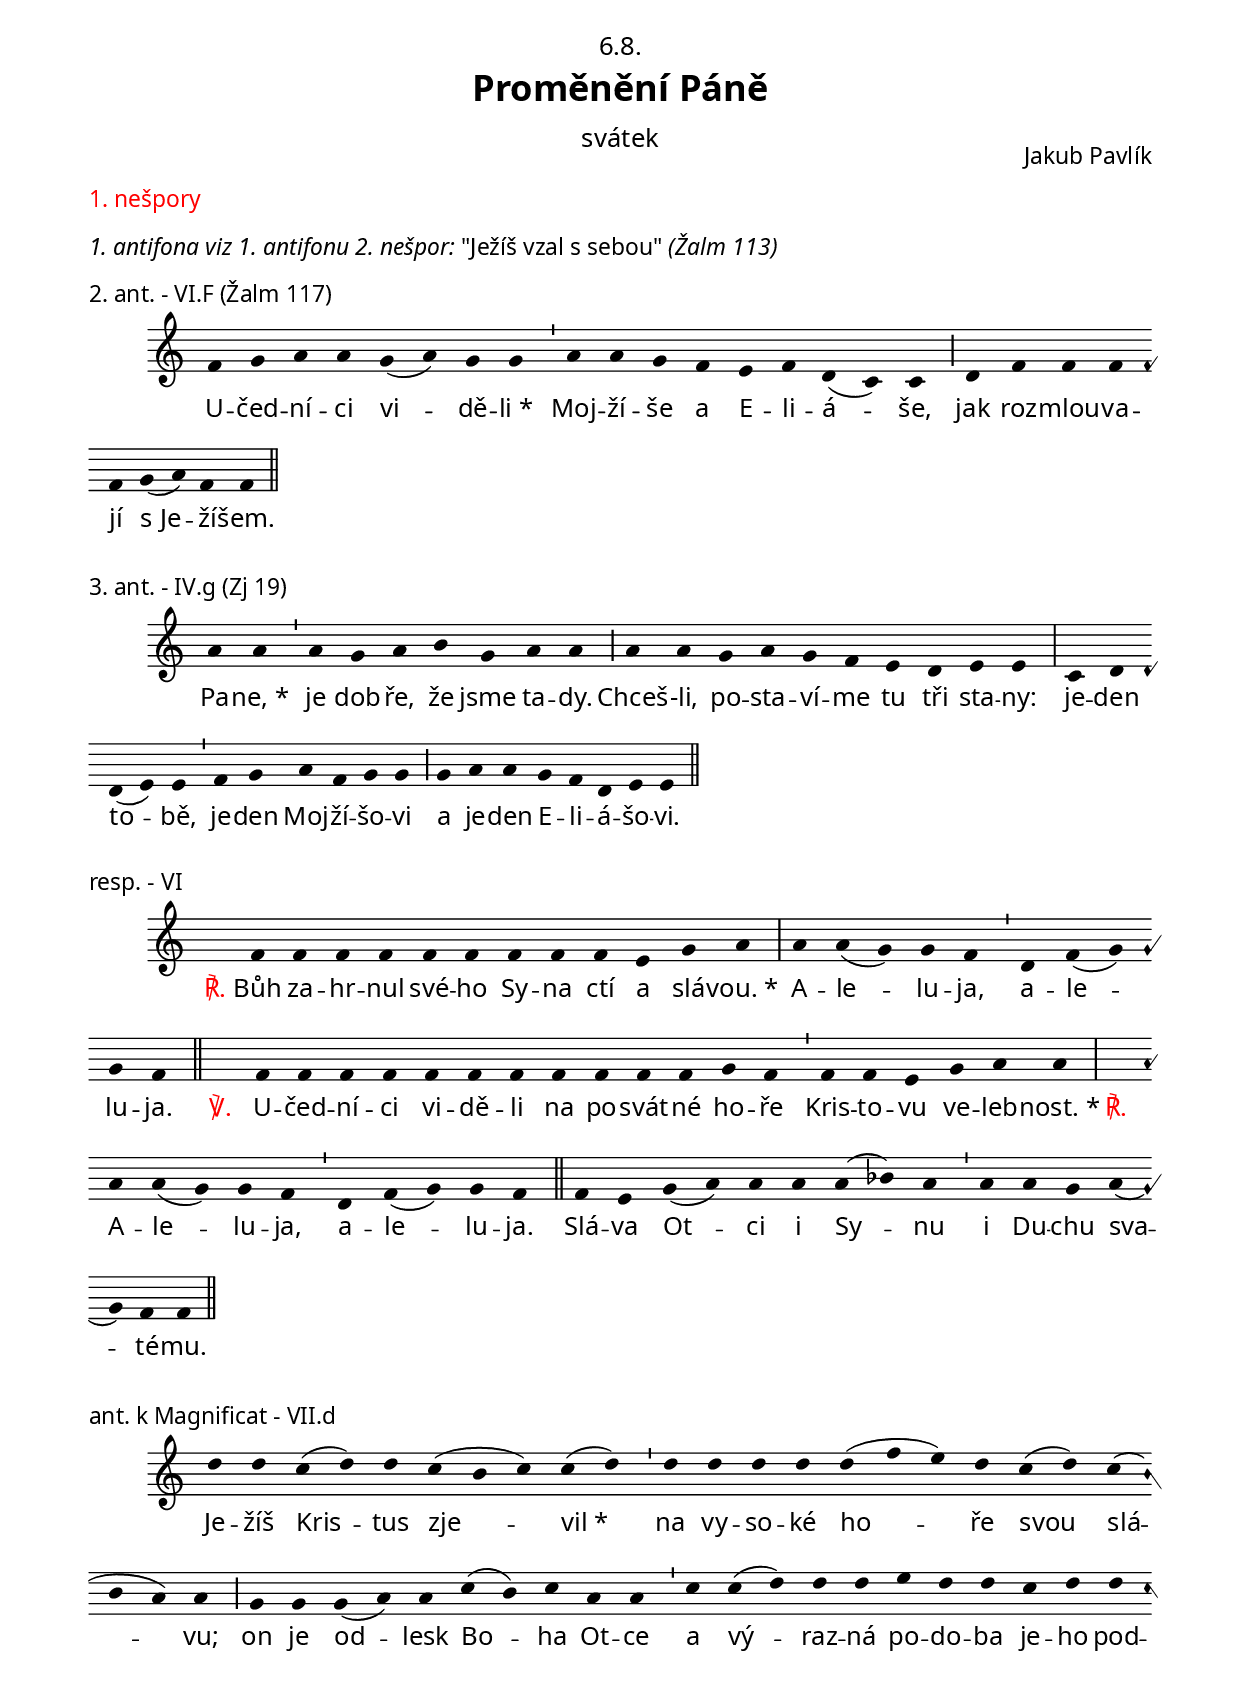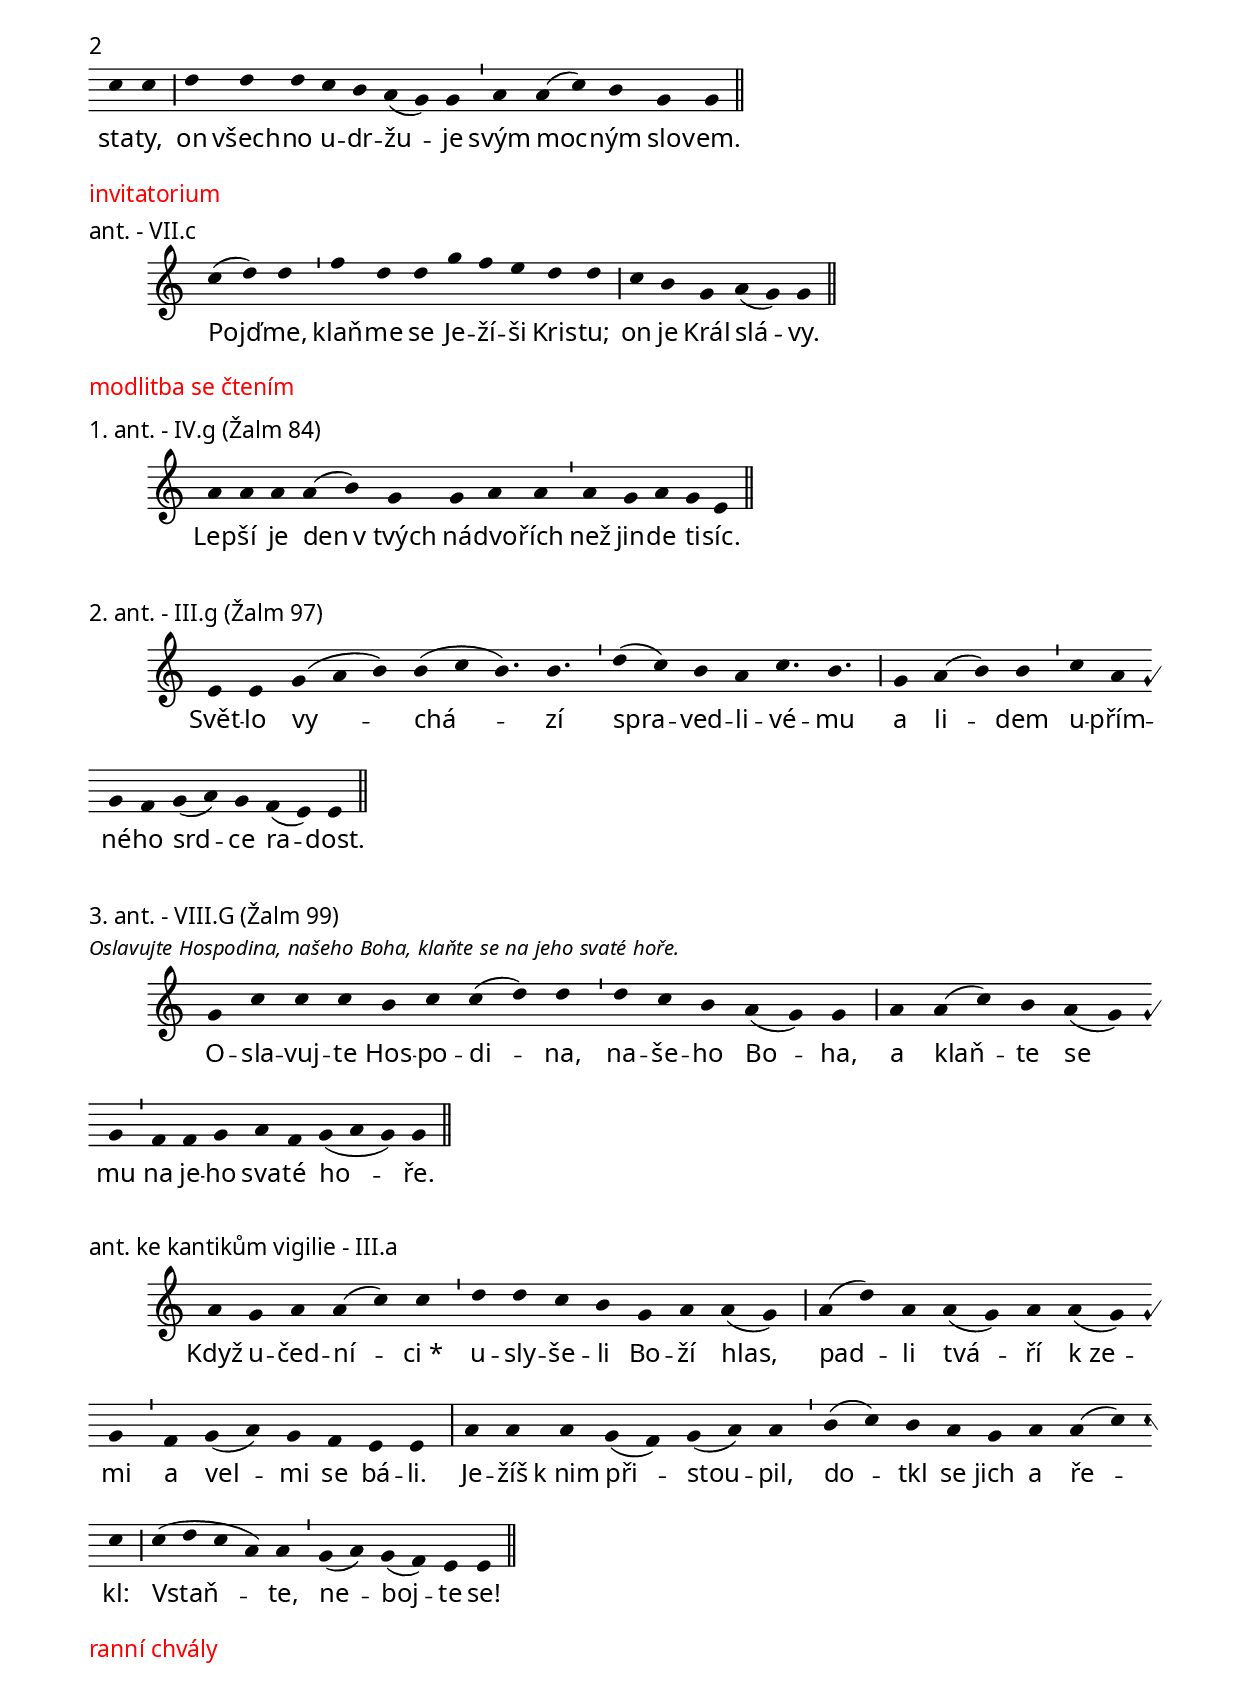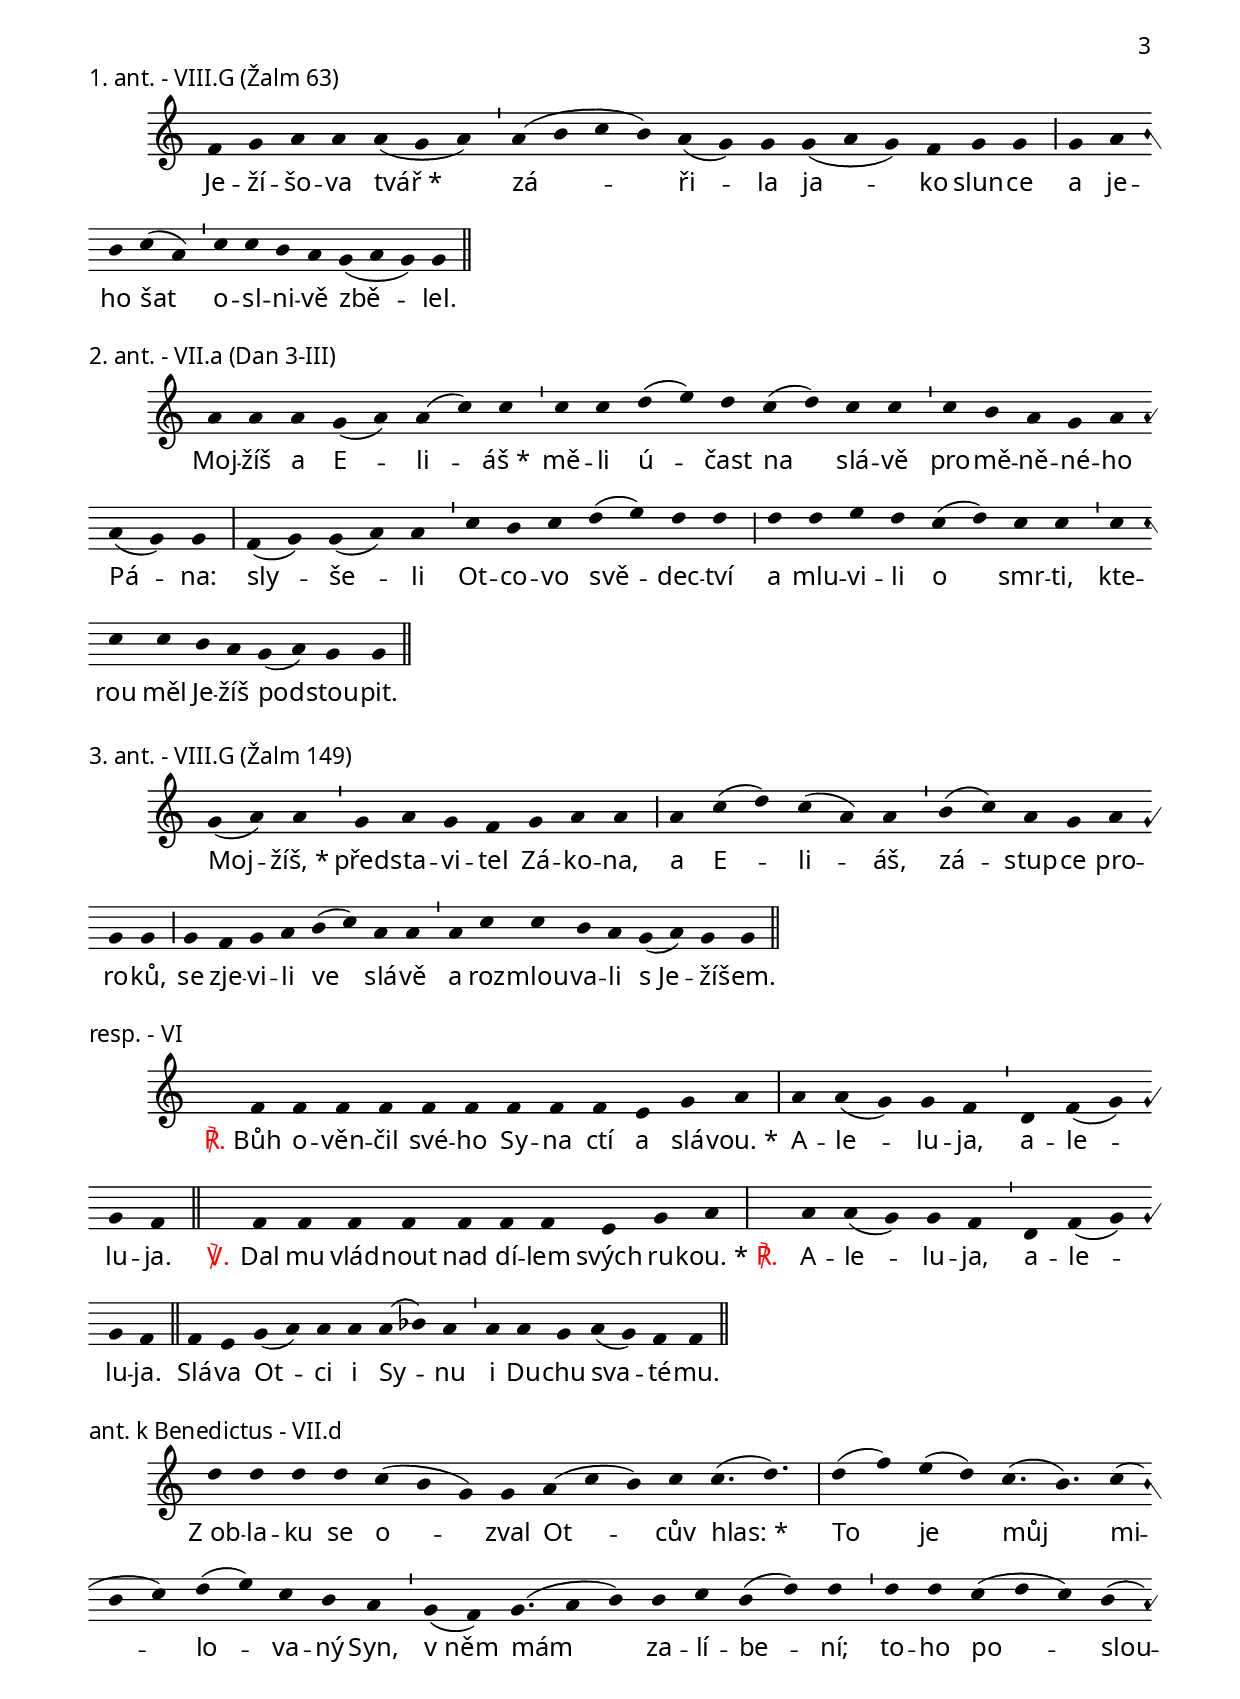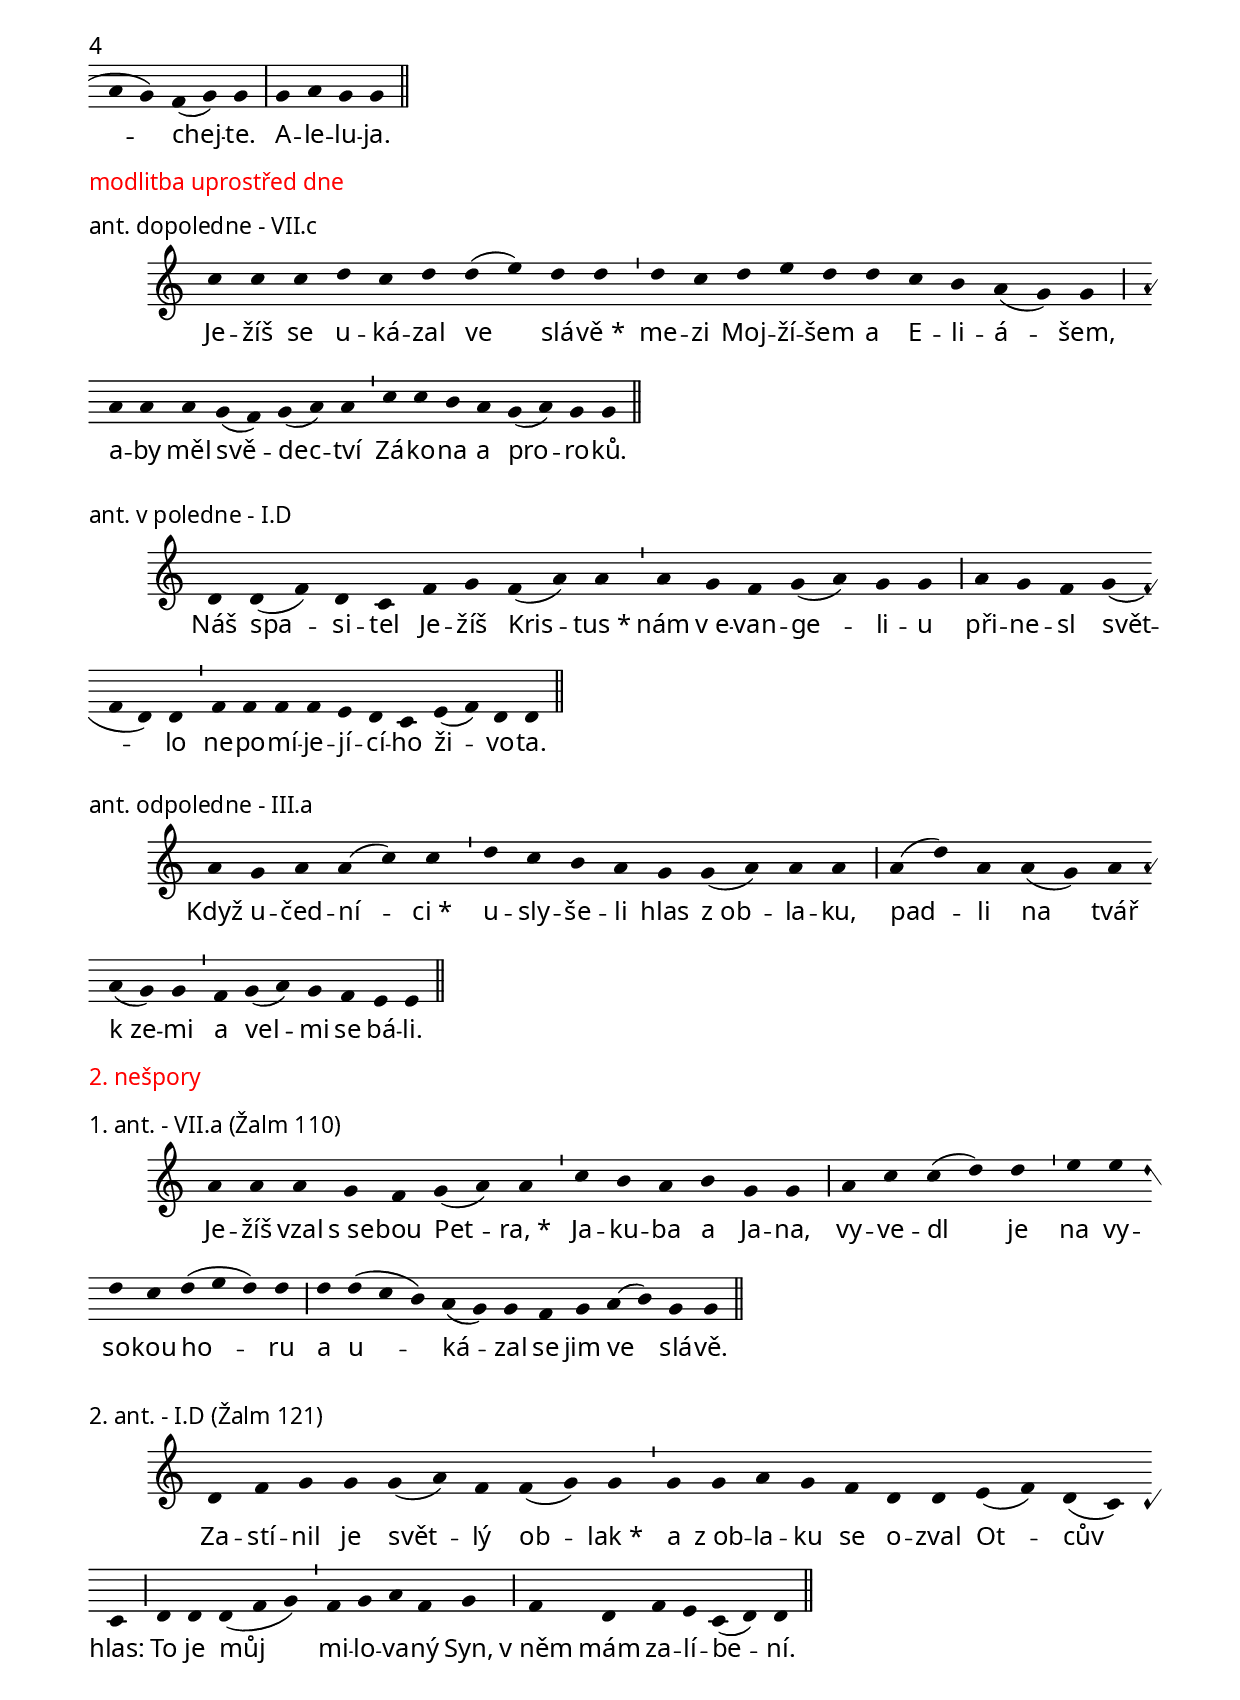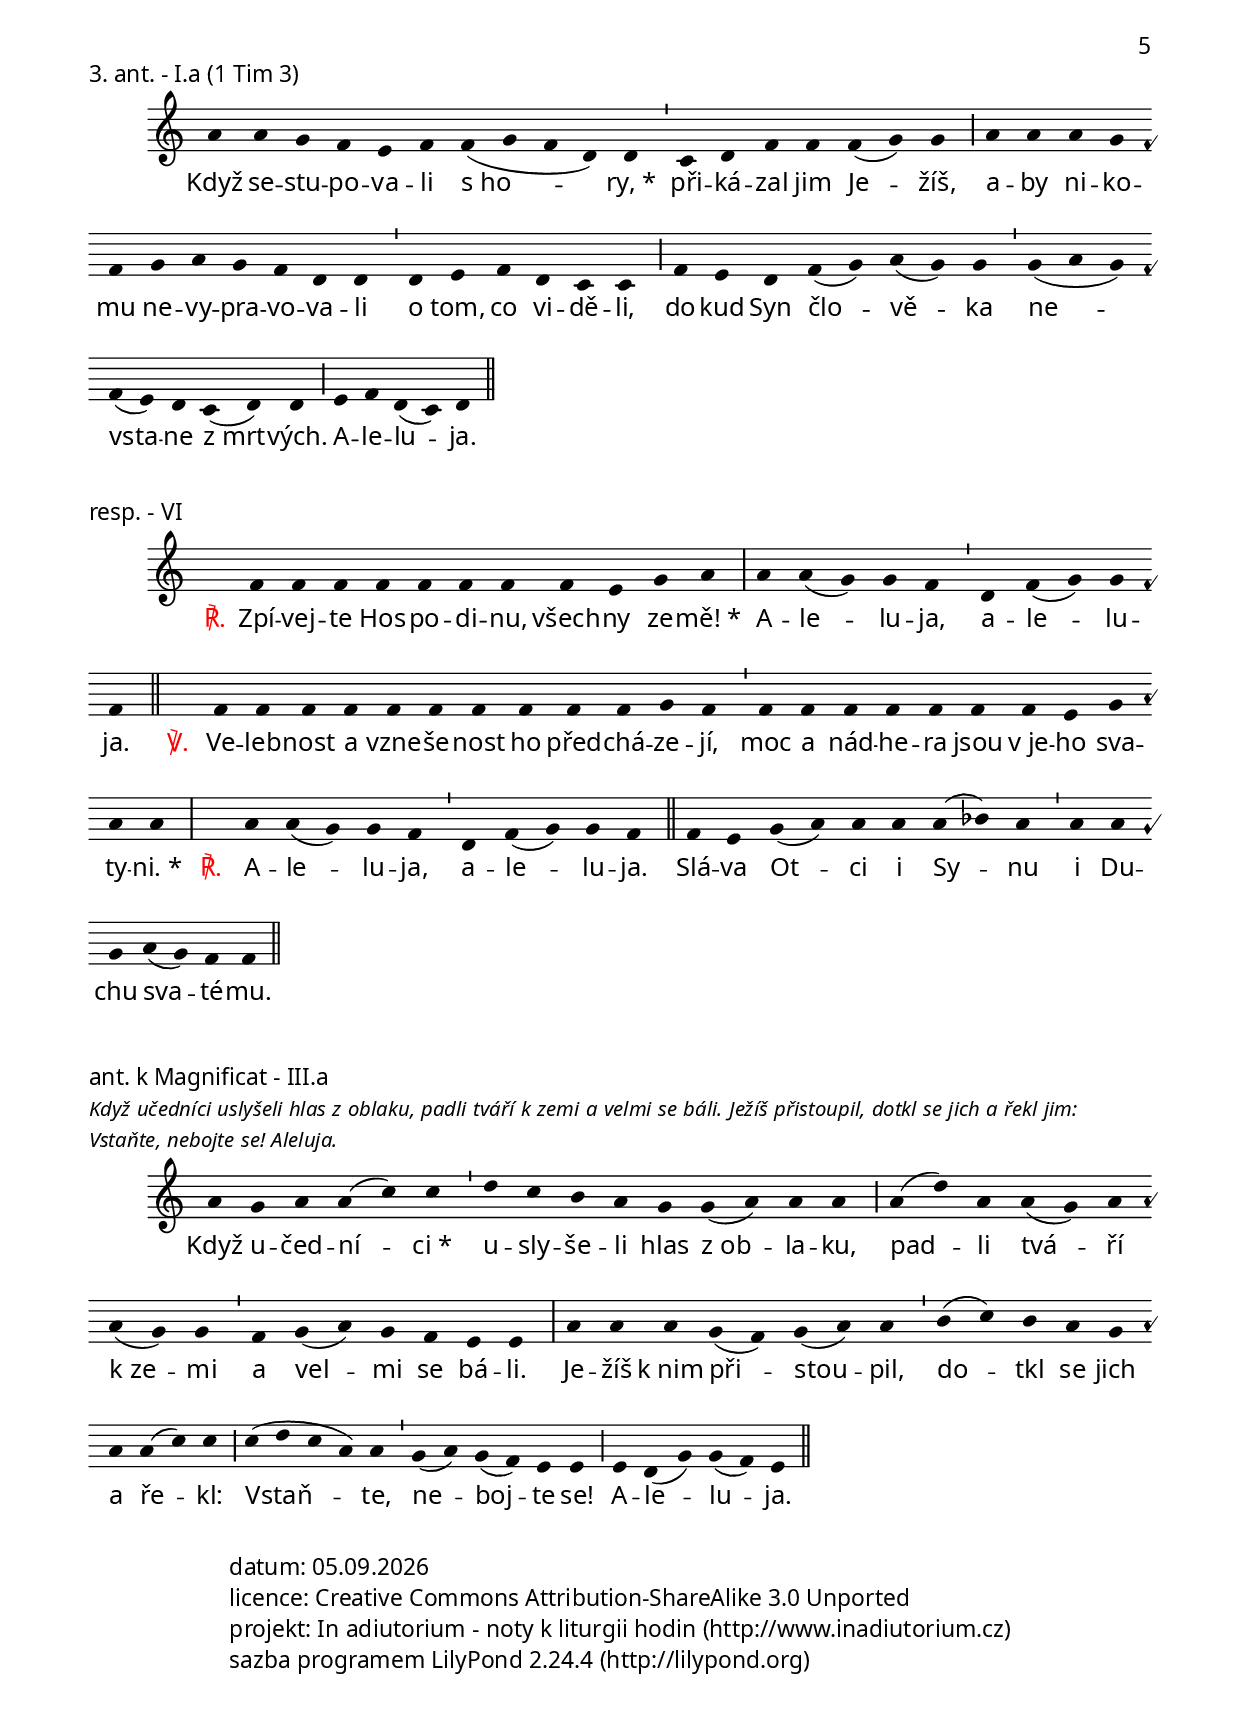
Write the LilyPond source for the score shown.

\version "2.15.37"

\include "../spolecne.ly"
\include "../dilyresponsorii.ly"

\header {
  title = \markup\titleSvatek
            "Proměnění Páně"
            svátek
            6.8.
  composer = "Jakub Pavlík"
}

\markup {\nadpisHodinka {"1. nešpory"}}

\markup\italic{1. antifona viz 1. antifonu 2. nešpor: \upright{"\"Ježíš vzal s sebou\""} (Žalm 113)}

\score {
  \relative c' {
    \choralniRezim
    f4 g a a g( a) g g \barMin
    a a g f e f d( c) c \barMaior
    d f f f f g( a) f f \barFinalis
  }
  \addlyrics {
    U -- čed -- ní -- ci vi -- dě -- li_*
    Moj -- ží -- še a E -- li -- á -- še,
    jak roz -- mlou -- va -- jí s_Je -- ží -- šem.
  }
  \header {
    quid = "2. ant."
    modus = "VI"
    differentia = "F"
    psalmus = "Žalm 117"
    id = "1ne-a2"
    piece = \markup {\sestavTitulek}
  }
}

\score {
  \relative c'' {
    \choralniRezim
    a4 a \barMin a g a b g a a \barMaior
    a a g a g f e d e e \barMax
    c d d( e) e \barMin
    f g a f g g \barMaior
    g a a g f d e e \barFinalis
  }
  \addlyrics {
    Pa -- ne,_* je dob -- ře, že jsme ta -- dy.
    Chceš -- -li, po -- sta -- ví -- me tu tři sta -- ny:
    je -- den to -- bě,
    je -- den Moj -- ží -- šo -- vi
    a je -- den E -- li -- á -- šo -- vi.
  }
  \header {
    quid = "3. ant."
    modus = "IV"
    differentia = "g"
    psalmus = "Zj 19"
    id = "1ne-a3"
    piece = \markup {\sestavTitulek}
  }
}

\score {
  \relative c' {
    \choralniRezim

    % R
    \neviditelna f
    f4 f f f f f f f f e g a \barMax
    \respVIalelujaResponsum \barFinalis
    % V
    \neviditelna f
    f4 f f f f f f f f f f g f \barMin f f e g a a \barMax
    % R
    \neviditelna a
    \respVIalelujaResponsum \barFinalis
    % Slava
    \respVIalelujaDoxologie \barFinalis
  }
  \addlyrics {
    \Response Bůh za -- hr -- nul své -- ho Sy -- na ctí a slá -- vou._* \textRespAleluja
    \Verse U -- čed -- ní -- ci vi -- dě -- li na po -- svát -- né ho -- ře
    Kris -- to -- vu ve -- leb -- nost._*
    \Response \textRespAleluja
    \textRespDoxologie
  }
  \header {
    quid = "resp."
    modus = "VI"
    fial = "sanktoral/0806promenenipane.ly#rch-resp?cast=1"
    id = "1ne-resp"
    piece = \markup {\sestavTitulekResp}
  }
}

\score {
  \relative c'' {
    \choralniRezim
    d d c( d) d c( b c) c( d) \barMin
    d d d d d( f e) d c( d) c( b a) a \barMaior
    g g g( a) a c( b) c a a \barMin
    c c( d) d d e d d c d d c c \barMaior
    d d d c b a( g) g \barMin
    a a( c) b g g \barFinalis
  }
  \addlyrics {
    Je -- žíš Kris -- tus zje -- vil_*
    na vy -- so -- ké ho -- ře svou slá -- vu;
    on je od -- lesk Bo -- ha Ot -- ce
    a vý -- raz -- ná po -- do -- ba je -- ho pod -- sta -- ty,
    on všech -- no u -- dr -- žu -- je
    svým moc -- ným slo -- vem.
  }
  \header {
    quid = "ant. k Magnificat"
    modus = "VII"
    differentia = "d"
    psalmus = ""
    placet = "4 lépe"
    id = "1ne-amag"
    piece = \markup {\sestavTitulekBezZalmu}
  }
}

\markup {\nadpisHodinka {"invitatorium"}}

\score {
  \relative c'' {
    \choralniRezim
    c4( d) d \barMin f d d g f e d d \barMaior
    c b g a( g) g \barFinalis
  }
  \addlyrics {
    Pojď -- me, klaň -- me se Je -- ží -- ši Kris -- tu;
    on je Král slá -- vy.
  }
  \header {
    quid = "ant."
    modus = "VII"
    differentia = "c"
    psalmus = ""
    id = "invit"
    fial = "mezidobi_kristakrale.ly#invit?zacatek=12"
    piece = \markup {\sestavTitulekBezZalmu}
  }
}

\markup {\nadpisHodinka {"modlitba se čtením"}}

\score {
  \relative c'' {
    \choralniRezim
    a4 a a a( b) g g a a \barMin
    a g a g e \barFinalis
  }
  \addlyrics {
    Lep -- ší je den v_tvých ná -- dvo -- řích
    než jin -- de ti -- síc.
  }
  \header {
    quid = "1. ant."
    modus = "IV"
    differentia = "g"
    psalmus = "Žalm 84"
    id = "mc-a1"
    piece = \markup {\sestavTitulek}
  }
}

\score {
  \relative c' {
    \choralniRezim
    e4 e g( a b) b( c b4.) b \barMin
    d4( c) b a c4. b \barMaior
    g4 a( b) b \barMin
    c a g f g( a) g f( e) e \barFinalis
  }
  \addlyrics {
    Svět -- lo vy -- chá -- zí
    spra -- ved -- li -- vé -- mu
    a li -- dem
    u -- přím -- né -- ho srd -- ce ra -- dost.
  }
  \header {
    quid = "2. ant."
    modus = "III"
    differentia = "g"
    psalmus = "Žalm 97"
    fial = "antifony/velikonoce_tyden2_4streda.ly#rch-a3?-aleluja"
    id = "mc-a2"
    piece = \markup {\sestavTitulek}
  }
}

\score {
  \relative c'' {
    \choralniRezim
    g4 c c c b c c( d) d \barMin d c b a( g) g \barMaior
    a a( c) b a( g) g \barMin f f g a f g( a g) g \barFinalis
  }
  \addlyrics {
    O -- sla -- vuj -- te Hos -- po -- di -- na, na -- še -- ho Bo -- ha,
    a klaň -- te se mu na je -- ho sva -- té ho -- ře.
  }
  \header {
    textus_approbatus = "Oslavujte Hospodina, našeho Boha, klaňte se na jeho svaté hoře."
    quid = "3. ant."
    modus = "VIII"
    differentia = "G"
    psalmus = "Žalm 99"
    fial = "antifony/tyden3_5ctvrtek.ly#rch-ant3"
    id = "mc-a3"
    piece = \markup {\sestavTitulek}
  }
}

\score {
  \relative c'' {
    \choralniRezim
    a4 g a a( c) c \barMin d d c b g a a( g) \barMaior
    a4( d) a a( g) a a( g) g \barMin
    f g( a) g f e e \barMax

    a a a g( f) g( a) a \barMin b( c) b a g a a( c) c \barMaior
    c( d c a) a \barMin g( a) g( f) e e \barFinalis
  }
  \addlyrics {
    Když u -- čed -- ní -- ci_* u -- sly -- še -- li Bo -- ží hlas,
    pad -- li tvá -- ří k_ze -- mi
    a vel -- mi se bá -- li.

    Je -- žíš k_nim při -- stou -- pil, do -- tkl se jich a ře -- kl:
    Vstaň -- te, ne -- boj -- te se!
  }
  \header {
    quid = "ant. ke kantikům vigilie"
    modus = "III"
    differentia = "a"
    psalmus = ""
    fial = "sanktoral/0806promenenipane.ly#2ne-amag?zacatek=6&cast=3&konec=31&-aleluja"
    id = "mc-avig"
    piece = \markup {\sestavTitulekBezZalmu}
  }
}

\markup {\nadpisHodinka {"ranní chvály"}}

\score {
  \relative c' {
    \choralniRezim
    f4 g a a a( g a) \barMin a( b c b) a( g) g g( a g) f g g \barMaior
    g a b c( a) \barMin c c b a g( a g) g \barFinalis
  }
  \addlyrics {
    Je -- ží -- šo -- va tvář_* zá -- ři -- la ja -- ko slun -- ce
    a je -- ho šat o -- sl -- ni -- vě zbě -- lel.
  }
  \header {
    quid = "1. ant."
    modus = "VIII"
    differentia = "G"
    psalmus = "Žalm 63"
    id = "rch-a1"
    piece = \markup {\sestavTitulek}
  }
}

\score {
  \relative c'' {
    \choralniRezim
    a4 a a g( a) a( c) c \barMin
    c c d( e) d c( d) c c \barMin
    c b a g a a( g) g \barMax
    f( g) g( a) a \barMin c b c d( e) d d \barMaior
    d d e d c( d) c c \barMin
    c c c b a g( a) g g \barFinalis
  }
  \addlyrics {
    Moj -- žíš a E -- li -- áš_*
    mě -- li ú -- čast na slá -- vě
    pro -- mě -- ně -- né -- ho Pá -- na:
    sly -- še -- li Ot -- co -- vo svě -- dec -- tví
    a mlu -- vi -- li o smr -- ti,
    kte -- rou měl Je -- žíš pod -- stou -- pit.
  }
  \header {
    quid = "2. ant."
    modus = "VII"
    differentia = "a"
    psalmus = "Dan 3-III"
    id = "rch-a2"
    piece = \markup {\sestavTitulek}
  }
}

\score {
  \relative c'' {
    \choralniRezim
    g4( a) a \barMin g a g f g a a \barMaior
    a c( d) c( a) a \barMin b( c) a g a g g \barMaior
    g f g a b( c) a a \barMin
    a c c b a g( a) g g \barFinalis
  }
  \addlyrics {
    Moj -- žíš,_* před -- sta -- vi -- tel Zá -- ko -- na,
    a E -- li -- áš, zá -- stup -- ce pro -- ro -- ků,
    se zje -- vi -- li ve slá -- vě
    a roz -- mlou -- va -- li s_Je -- ží -- šem.
  }
  \header {
    quid = "3. ant."
    modus = "VIII"
    differentia = "G"
    psalmus = "Žalm 149"
    id = "rch-a3"
    piece = \markup {\sestavTitulek}
  }
}

\score {
  \relative c' {
    \choralniRezim

    % R
    \neviditelna f
    f4 f f f f f f f f e g a \barMax
    \respVIalelujaResponsum \barFinalis
    % V
    \neviditelna f
    f4 f f f f f f e g a \barMax
    % R
    \neviditelna a
    \respVIalelujaResponsum \barFinalis
    % Slava
    \respVIalelujaDoxologie \barFinalis
  }
  \addlyrics {
    \Response Bůh o -- věn -- čil své -- ho Sy -- na ctí a slá -- vou._* \textRespAleluja
    \Verse Dal mu vlád -- nout nad dí -- lem svých ru -- kou._*
    \Response \textRespAleluja
    \textRespDoxologie
  }
  \header {
    quid = "resp."
    modus = "VI"
    id = "rch-resp"
    piece = \markup {\sestavTitulekResp}
  }
}

\score {
  \relative c'' {
    \choralniRezim
    d4 d d d c( b g) g a( c b) c c4.( d) \barMax
    d4( f) e( d) c4.( b) c4( b c) d( e) c b a \barMin
    g4( f) g4.( a4 b) b c b( d) d \barMin
    d d c( d c) b( a g) f( g) g \barMax
    g a g g \barFinalis
  }
  \addlyrics {
    Z_ob -- la -- ku se o -- zval Ot -- cův hlas:_*
    To je můj mi -- lo -- va -- ný Syn,
    v_něm mám za -- lí -- be -- ní;
    to -- ho po -- slou -- chej -- te.
    A -- le -- lu -- ja.
  }
  \header {
    quid = "ant. k Benedictus"
    modus = "VII"
    differentia = "d"
    psalmus = ""
    fial = "vanoce_zjevenipane.ly#krtu-2ne-a1?konec&+aleluja"
    placet = "4 bude vhodné mírně prořezat;
    _v něm mám zalíbení_ jinak - těžko se to zpívá a nemá to žádnou zvláštní
    hodnotu, která by tu náročnost ospravedlňovala"
    id = "rch-aben"
    piece = \markup {\sestavTitulekBezZalmu}
  }
}

\markup {\nadpisHodinka {"modlitba uprostřed dne"}}

\score {
  \relative c'' {
    \choralniRezim
    c4 c c d c d d( e) d d \barMin
    d c d e d d c b a( g) g \barMaior
    a a a g( f) g( a) a \barMin
    c c b a g( a) g g \barFinalis
  }
  \addlyrics {
    Je -- žíš se u -- ká -- zal ve slá -- vě_*
    me -- zi Moj -- ží -- šem a E -- li -- á -- šem,
    a -- by měl svě -- dec -- tví
    Zá -- ko -- na a pro -- ro -- ků.
  }
  \header {
    quid = "ant. dopoledne"
    modus = "VII"
    differentia = "c"
    psalmus = ""
    id = "tercie"
    piece = \markup {\sestavTitulekBezZalmu}
  }
}

\score {
  \relative c' {
    \choralniRezim
    d4 d( f) d c f g f( a) a \barMin
    a g f g( a) g g \barMaior
    a g f g( f d) d \barMin
    f f f f e d c e( f) d d \barFinalis
  }
  \addlyrics {
    Náš spa -- si -- tel Je -- žíš Kris -- tus_*
    nám v_e -- van -- ge -- li -- u
    při -- ne -- sl svět -- lo
    ne -- po -- mí -- je -- jí -- cí -- ho ži -- vo -- ta.
  }
  \header {
    quid = "ant. v poledne"
    modus = "I"
    differentia = "D"
    psalmus = ""
    id = "sexta"
    piece = \markup {\sestavTitulekBezZalmu}
  }
}

\score {
  \relative c'' {
    \choralniRezim
    a4 g a a( c) c \barMin d c b a g g( a) a a \barMaior
    a4( d) a a( g) a a( g) g \barMin
    f g( a) g f e e \barFinalis
  }
  \addlyrics {
    Když u -- čed -- ní -- ci_* u -- sly -- še -- li hlas z_ob -- la -- ku,
    pad -- li na tvář k_ze -- mi
    a vel -- mi se bá -- li.
  }
  \header {
    quid = "ant. odpoledne"
    modus = "III"
    differentia = "a"
    psalmus = ""
    id = "nona"
    piece = \markup {\sestavTitulekBezZalmu}
  }
}

\markup {\nadpisHodinka {"2. nešpory"}}

\score {
  \relative c'' {
    \choralniRezim
    a4 a a g f g( a) a \barMin c b a b g g \barMaior
    a c c( d) d \barMin e e d c d( e d) d \barMaior
    d d( c b) a( g) g f g a( b) g g \barFinalis
  }
  \addlyrics {
    Je -- žíš vzal s_se -- bou Pet -- ra,_* Ja -- ku -- ba a Ja -- na,
    vy -- ve -- dl je na vy -- so -- kou ho -- ru
    a u -- ká -- zal se jim ve slá -- vě.
  }
  \header {
    quid = "1. ant."
    modus = "VII"
    differentia = "a"
    psalmus = "Žalm 110"
    placet = "2 _ukázal se_ spíš odlehčit"
    id = "2ne-a1"
    piece = \markup {\sestavTitulek}
  }
}

\score {
  \relative c' {
    \choralniRezim
    d4 f g g g( a) f f( g) g \barMin
    g g a g f d d e( f) d( c) c \barMaior
    d d d( f g) \barMin f g a f g \barMaior
    f d f e c( d) d \barFinalis
  }
  \addlyrics {
    Za -- stí -- nil je svět -- lý ob -- lak_*
    a z_ob -- la -- ku se o -- zval Ot -- cův hlas:
    To je můj mi -- lo -- va -- ný Syn,
    v_něm mám za -- lí -- be -- ní.
  }
  \header {
    quid = "2. ant."
    modus = "I"
    differentia = "D"
    psalmus = "Žalm 121"
    id = "2ne-a2"
    piece = \markup {\sestavTitulek}
  }
}

\score {
  \relative c'' {
    \choralniRezim
    a4 a g f e f f( g f d) d \barMin
    c d f f f( g) g \barMaior
    a a a g f g a g f d d \barMin d e f d c c \barMaior
    f e d f( g) a( g) g \barMin g( a g) f( e) d c( d) d \barMaior
    e f d( c) d \barFinalis
  }
  \addlyrics {
    Když se -- stu -- po -- va -- li s_ho -- ry,_*
    při -- ká -- zal jim Je -- žíš,
    a -- by ni -- ko -- mu ne -- vy -- pra -- vo -- va -- li o tom, co vi -- dě -- li,
    do -- kud Syn člo -- vě -- ka ne -- vsta -- ne z_mrt -- vých.
    A -- le -- lu -- ja.
  }
  \header {
    quid = "3. ant."
    modus = "I"
    differentia = "a"
    psalmus = "1 Tim 3"
    id = "2ne-a3"
    piece = \markup {\sestavTitulek}
  }
}

\score {
  \relative c' {
    \choralniRezim

    % R
    \neviditelna f
    f4 f f f f f f f e g a \barMax
    \respVIalelujaResponsum \barFinalis
    % V
    \neviditelna f
    f4 f f f f f f f f f g f \barMin
    f f f f f f f e g a a \barMax
    % R
    \neviditelna a
    \respVIalelujaResponsum \barFinalis
    % Slava
    \respVIalelujaDoxologie \barFinalis
  }
  \addlyrics {
    \Response Zpí -- vej -- te Hos -- po -- di -- nu, všech -- ny ze -- mě!_* \textRespAleluja
    \Verse Ve -- leb -- nost a vzne -- še -- nost ho před -- chá -- ze -- jí,
    moc a nád -- he -- ra jsou v_je -- ho sva -- ty -- ni._*
    \Response \textRespAleluja
    \textRespDoxologie
  }
  \header {
    quid = "resp."
    modus = "VI"
    id = "2ne-resp"
    piece = \markup {\sestavTitulekResp}
  }
}

\score {
  \relative c'' {
    \choralniRezim
    a4 g a a( c) c \barMin d c b a g g( a) a a \barMaior
    a4( d) a a( g) a a( g) g \barMin
    f g( a) g f e e \barMax

    a a a g( f) g( a) a \barMin b( c) b a g a a( c) c \barMaior
    c( d c a) a \barMin g( a) g( f) e e \barMaior
    e d( g) g( f) e \barFinalis
  }
  \addlyrics {
    Když u -- čed -- ní -- ci_* u -- sly -- še -- li hlas z_ob -- la -- ku,
    pad -- li tvá -- ří k_ze -- mi
    a vel -- mi se bá -- li.

    Je -- žíš k_nim při -- stou -- pil, do -- tkl se jich a ře -- kl:
    Vstaň -- te, ne -- boj -- te se!
    A -- le -- lu -- ja.
  }
  \header {
    textus_approbatus = "Když učedníci uslyšeli hlas z oblaku,
    padli tváří k zemi a velmi se báli.
    Ježíš přistoupil, dotkl se jich a řekl jim: Vstaňte, nebojte se! Aleluja."
    quid = "ant. k Magnificat"
    modus = "III"
    differentia = "a"
    psalmus = ""
    fial = "sanktoral/0806promenenipane.ly#nona?zacatek=34"
    id = "2ne-amag"
    fons = "1. část: zde, uprostřed dne, odpoledne"
    piece = \markup {\sestavTitulekBezZalmu}
  }
}